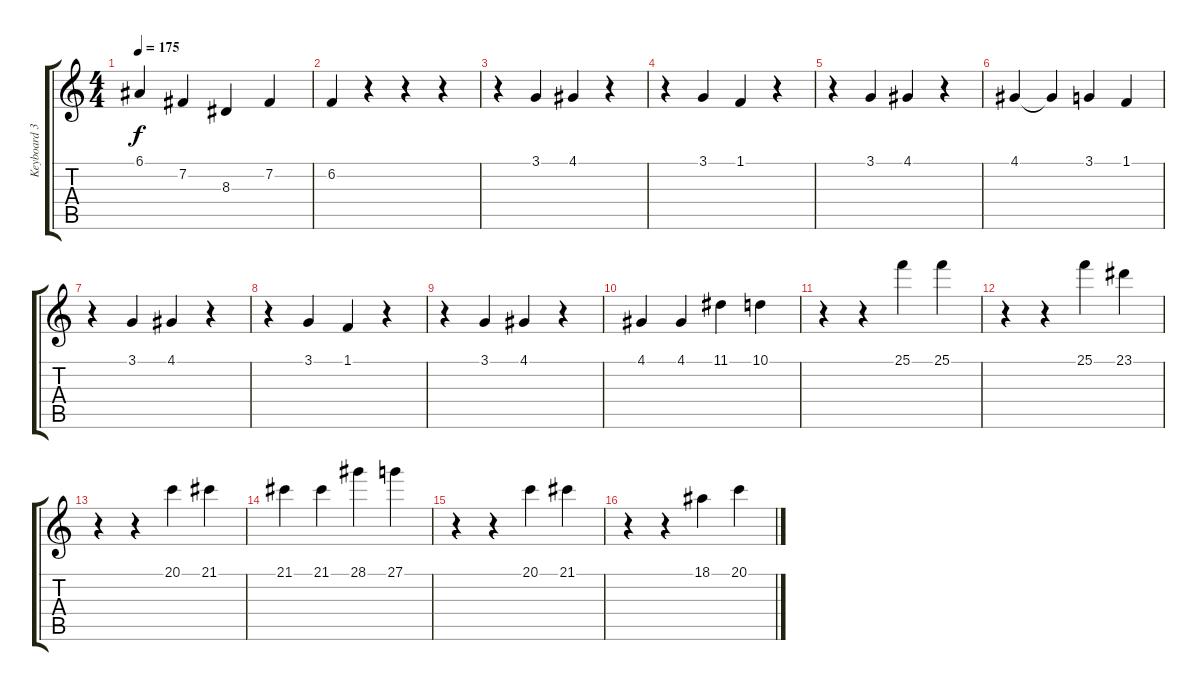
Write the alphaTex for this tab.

\track ("Keyboard 3." "Keyboard 3") {instrument stringensemble1}
\staff {score tabs}
\tuning (E4 B3 G3 D3 A2 E2) {hide}
\ts (4 4)
\tempo 175
\clef g2
\ks c
6.1.4{dy f} 7.2.4 8.3.4 7.2.4 |
6.2.4 r.4 r.4 r.4 |
r.4 3.1.4 4.1.4 r.4 |
r.4 3.1.4 1.1.4 r.4 |
r.4 3.1.4 4.1.4 r.4 |
4.1.4 4.1{t}.4 3.1.4 1.1.4 |
r.4 3.1.4 4.1.4 r.4 |
r.4 3.1.4 1.1.4 r.4 |
r.4 3.1.4 4.1.4 r.4 |
4.1.4 4.1.4 11.1.4 10.1.4 |
r.4 r.4 25.1.4 25.1.4 |
r.4 r.4 25.1.4 23.1.4 |
r.4 r.4 20.1.4 21.1.4 |
21.1.4 21.1.4 28.1.4 27.1.4 |
r.4 r.4 20.1.4 21.1.4 |
r.4 r.4 18.1.4 20.1.4
